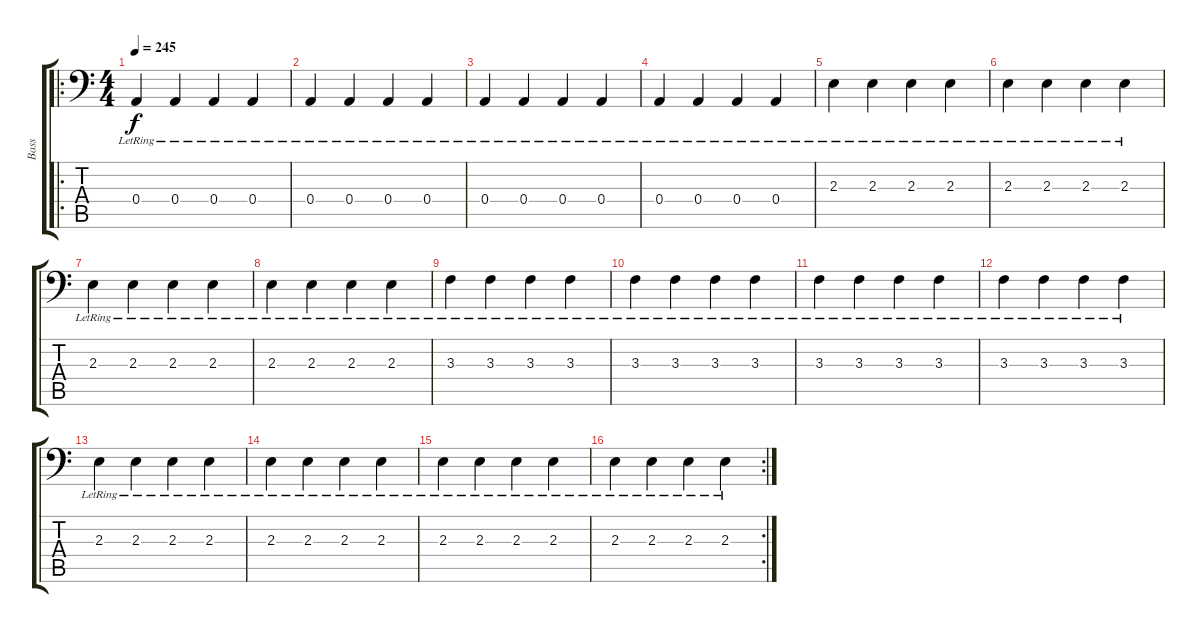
\track ("Bass" "Bass") {instrument electricbassfinger}
\staff {score tabs}
\tuning (C3 G2 D2 A1 E1 B0) {hide}
\ro
\ts (4 4)
\tempo 245
\clef f4
\ks c
0.4{lr}.4{dy f} 0.4{lr}.4 0.4{lr}.4 0.4{lr}.4 |
0.4{lr}.4 0.4{lr}.4 0.4{lr}.4 0.4{lr}.4 |
0.4{lr}.4 0.4{lr}.4 0.4{lr}.4 0.4{lr}.4 |
0.4{lr}.4 0.4{lr}.4 0.4{lr}.4 0.4{lr}.4 |
2.3{lr}.4 2.3{lr}.4 2.3{lr}.4 2.3{lr}.4 |
2.3{lr}.4 2.3{lr}.4 2.3{lr}.4 2.3{lr}.4 |
2.3{lr}.4 2.3{lr}.4 2.3{lr}.4 2.3{lr}.4 |
2.3{lr}.4 2.3{lr}.4 2.3{lr}.4 2.3{lr}.4 |
3.3{lr}.4 3.3{lr}.4 3.3{lr}.4 3.3{lr}.4 |
3.3{lr}.4 3.3{lr}.4 3.3{lr}.4 3.3{lr}.4 |
3.3{lr}.4 3.3{lr}.4 3.3{lr}.4 3.3{lr}.4 |
3.3{lr}.4 3.3{lr}.4 3.3{lr}.4 3.3{lr}.4 |
2.3{lr}.4 2.3{lr}.4 2.3{lr}.4 2.3{lr}.4 |
2.3{lr}.4 2.3{lr}.4 2.3{lr}.4 2.3{lr}.4 |
2.3{lr}.4 2.3{lr}.4 2.3{lr}.4 2.3{lr}.4 |
\rc 2
2.3{lr}.4 2.3{lr}.4 2.3{lr}.4 2.3{lr}.4
